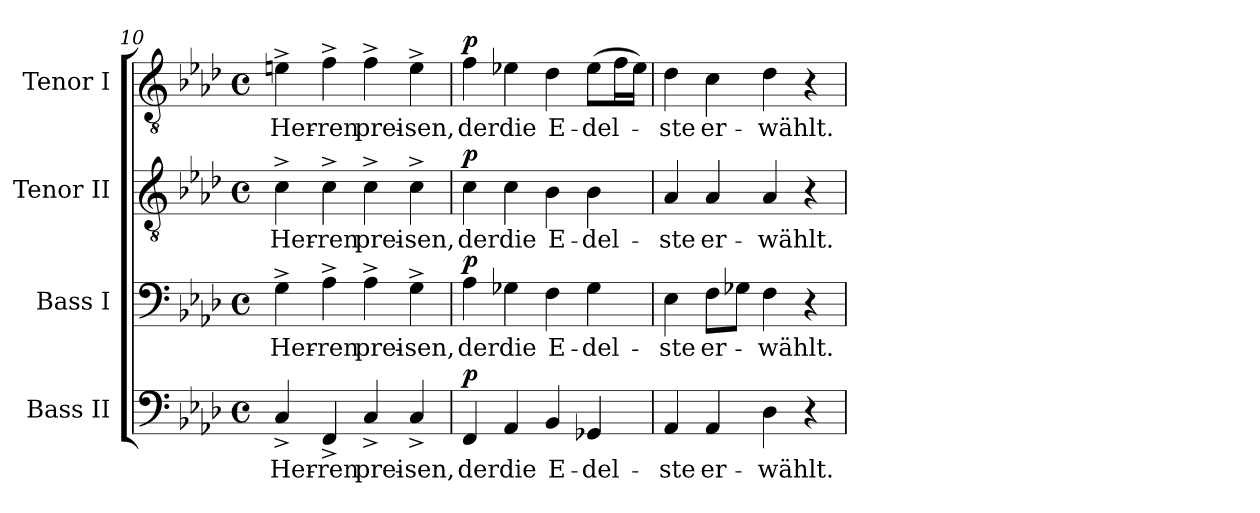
**kern	**text	**dynam	**kern	**text	**dynam	**kern	**text	**dynam	**kern	**text	**dynam
*part4	*part4	*part4	*part3	*part3	*part3	*part2	*part2	*part2	*part1	*part1	*part1
*staff4	*staff4	*staff4	*staff3	*staff3	*staff3	*staff2	*staff2	*staff2	*staff1	*staff1	*staff1
*I"Bass II	*	*	*I"Bass I	*	*	*I"Tenor II	*	*	*I"Tenor I	*	*
*I'B.	*	*	*I'B.	*	*	*I'T.	*	*	*I'T.	*	*
*clefF4	*	*	*clefF4	*	*	*clefGv2	*	*	*clefGv2	*	*
*	*	*	*	*	*	*ITrd7c12	*	*	*ITrd7c12	*	*
*k[b-e-a-d-]	*	*	*k[b-e-a-d-]	*	*	*k[b-e-a-d-]	*	*	*k[b-e-a-d-]	*	*
*A-:	*	*	*A-:	*	*	*A-:	*	*	*A-:	*	*
*M4/4	*	*	*M4/4	*	*	*M4/4	*	*	*M4/4	*	*
*met(c)	*	*	*met(c)	*	*	*met(c)	*	*	*met(c)	*	*
=10	=10	=10	=10	=10	=10	=10	=10	=10	=10	=10	=10
!	!LO:LY:b:color=#000000	!	!	!	!	!	!	!	!	!	!
!	!	!	!	!LO:LY:b:color=#000000	!	!	!	!	!	!	!
!	!	!	!	!	!	!	!LO:LY:b:color=#000000	!	!	!	!
!	!	!	!	!	!	!	!	!	!	!LO:LY:b:color=#000000	!
4C^i/	Her-	.	4G^i\	Her-	.	4C^i\	Her-	.	4En^i\	Her-	.
!	!LO:LY:b:color=#000000	!	!	!	!	!	!	!	!	!	!
!	!	!	!	!LO:LY:b:color=#000000	!	!	!	!	!	!	!
!	!	!	!	!	!	!	!LO:LY:b:color=#000000	!	!	!	!
!	!	!	!	!	!	!	!	!	!	!LO:LY:b:color=#000000	!
4FF^i/	-ren	.	4A-^i\	-ren	.	4C^i\	-ren	.	4F^i\	-ren	.
!	!LO:LY:b:color=#000000	!	!	!	!	!	!	!	!	!	!
!	!	!	!	!LO:LY:b:color=#000000	!	!	!	!	!	!	!
!	!	!	!	!	!	!	!LO:LY:b:color=#000000	!	!	!	!
!	!	!	!	!	!	!	!	!	!	!LO:LY:b:color=#000000	!
4C^i/	prei-	.	4A-^i\	prei-	.	4C^i\	prei-	.	4F^i\	prei-	.
!	!LO:LY:b:color=#000000	!	!	!	!	!	!	!	!	!	!
!	!	!	!	!LO:LY:b:color=#000000	!	!	!	!	!	!	!
!	!	!	!	!	!	!	!LO:LY:b:color=#000000	!	!	!	!
!	!	!	!	!	!	!	!	!	!	!LO:LY:b:color=#000000	!
4C^i/	-sen,	.	4G^i\	-sen,	.	4C^i\	-sen,	.	4E^i\	-sen,	.
=11	=11	=11	=11	=11	=11	=11	=11	=11	=11	=11	=11
!	!LO:LY:b:color=#000000	!	!	!	!	!	!	!	!	!	!
!	!	!	!	!LO:LY:b:color=#000000	!	!	!	!	!	!	!
!	!	!	!	!	!	!	!LO:LY:b:color=#000000	!	!	!	!
!	!	!	!	!	!	!	!	!	!	!LO:LY:b:color=#000000	!
4FFi/	der	p	4A-i\	der	p	4Ci\	der	p	4Fi\	der	p
!	!LO:LY:b:color=#000000	!	!	!	!	!	!	!	!	!	!
!	!	!	!	!LO:LY:b:color=#000000	!	!	!	!	!	!	!
!	!	!	!	!	!	!	!LO:LY:b:color=#000000	!	!	!	!
!	!	!	!	!	!	!	!	!	!	!LO:LY:b:color=#000000	!
4AA-i/	die	.	4G-Xi\	die	.	4Ci\	die	.	4E-Xi\	die	.
!	!LO:LY:b:color=#000000	!	!	!	!	!	!	!	!	!	!
!	!	!	!	!LO:LY:b:color=#000000	!	!	!	!	!	!	!
!	!	!	!	!	!	!	!LO:LY:b:color=#000000	!	!	!	!
!	!	!	!	!	!	!	!	!	!	!LO:LY:b:color=#000000	!
4BB-i/	E-	.	4Fi\	E-	.	4BB-i\	E-	.	4D-i\	E-	.
!	!LO:LY:b:color=#000000	!	!	!	!	!	!	!	!	!	!
!	!	!	!	!LO:LY:b:color=#000000	!	!	!	!	!	!	!
!	!	!	!	!	!	!	!LO:LY:b:color=#000000	!	!	!	!
!	!	!	!	!	!	!	!	!	!	!LO:LY:b:color=#000000	!
4GG-Xi/	-del-	.	4G-i\	-del-	.	4BB-i\	-del-	.	(8E-i\L	-del-	.
.	.	.	.	.	.	.	.	.	16Fi\L	.	.
.	.	.	.	.	.	.	.	.	16E-i\JJ)	.	.
=12	=12	=12	=12	=12	=12	=12	=12	=12	=12	=12	=12
!	!LO:LY:b:color=#000000	!	!	!	!	!	!	!	!	!	!
!	!	!	!	!LO:LY:b:color=#000000	!	!	!	!	!	!	!
!	!	!	!	!	!	!	!LO:LY:b:color=#000000	!	!	!	!
!	!	!	!	!	!	!	!	!	!	!LO:LY:b:color=#000000	!
4AA-i/	-ste	.	4E-i\	-ste	.	4AA-i/	-ste	.	4D-i\	-ste	.
!	!LO:LY:b:color=#000000	!	!	!	!	!	!	!	!	!	!
!	!	!	!	!LO:LY:b:color=#000000	!	!	!	!	!	!	!
!	!	!	!	!	!	!	!LO:LY:b:color=#000000	!	!	!	!
!	!	!	!	!	!	!	!	!	!	!LO:LY:b:color=#000000	!
4AA-i/	er-	.	8Fi\L	er-	.	4AA-i/	er-	.	4Ci\	er-	.
.	.	.	8G-Xi\J	.	.	.	.	.	.	.	.
!	!LO:LY:b:color=#000000	!	!	!	!	!	!	!	!	!	!
!	!	!	!	!LO:LY:b:color=#000000	!	!	!	!	!	!	!
!	!	!	!	!	!	!	!LO:LY:b:color=#000000	!	!	!	!
!	!	!	!	!	!	!	!	!	!	!LO:LY:b:color=#000000	!
4D-i\	-wählt.	.	4Fi\	-wählt.	.	4AA-i/	-wählt.	.	4D-i\	-wählt.	.
4r	.	.	4r	.	.	4r	.	.	4r	.	.
=	=	=	=	=	=	=	=	=	=	=	=
*-	*-	*-	*-	*-	*-	*-	*-	*-	*-	*-	*-
